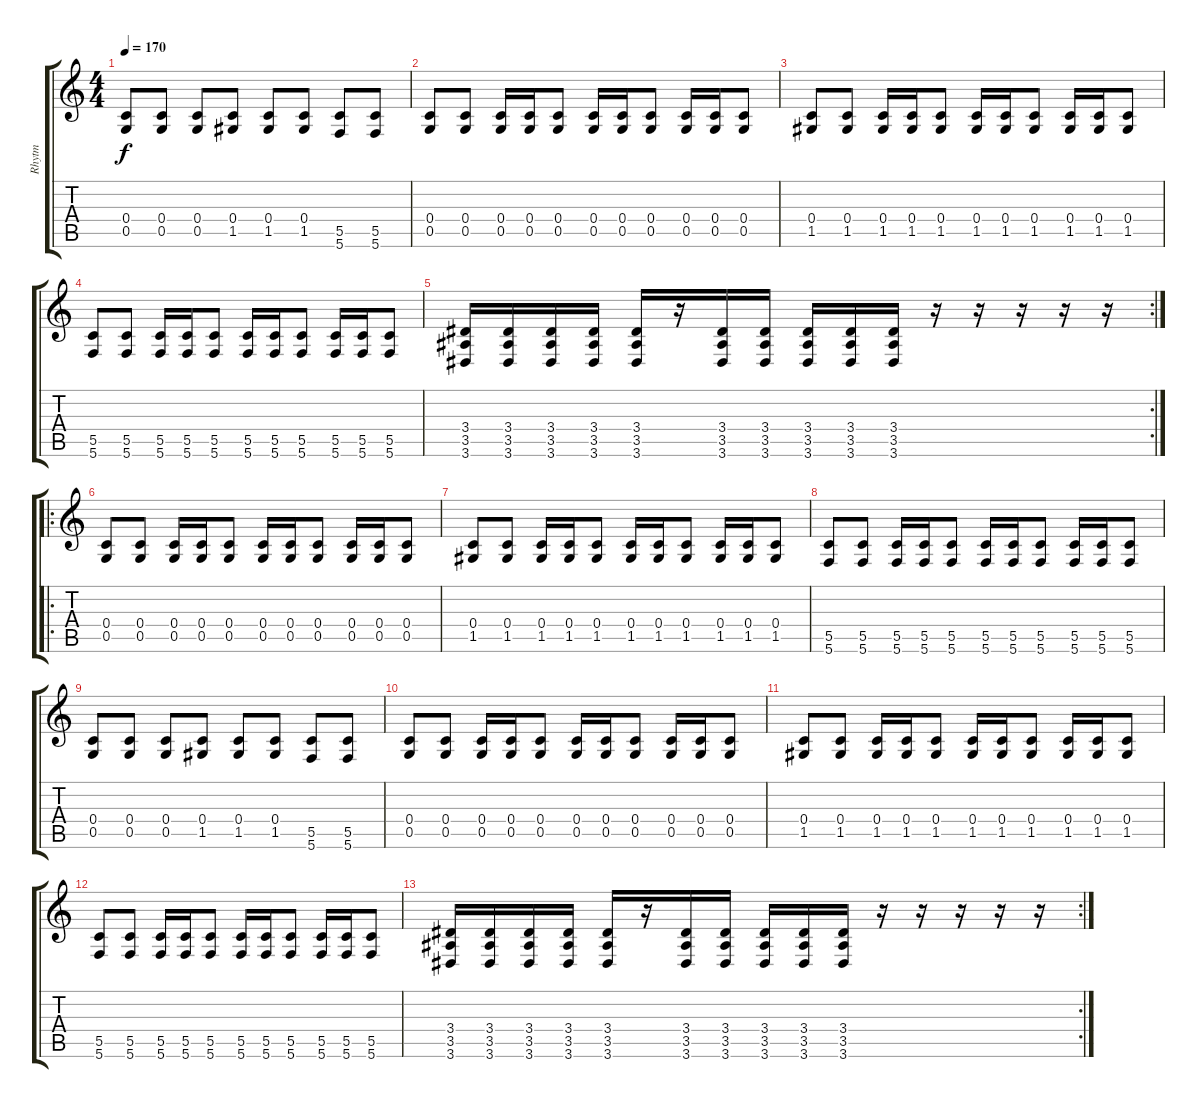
\track ("Rhytm" "Rhytm") {instrument distortionguitar}
\staff {score tabs}
\tuning (D4 A3 F3 C3 G2 C2) {hide}
\ts (4 4)
\tempo 170
\clef g2
\ks c
(0.4 0.5).8{dy f} (0.4 0.5).8 (0.4 0.5).8 (0.4 1.5).8 (0.4 1.5).8 (0.4 1.5).8 (5.5 5.6).8 (5.5 5.6).8 |
(0.4 0.5).8 (0.4 0.5).8 (0.4 0.5).16 (0.4 0.5).16 (0.4 0.5).8 (0.4 0.5).16 (0.4 0.5).16 (0.4 0.5).8 (0.4 0.5).16 (0.4 0.5).16 (0.4 0.5).8 |
(0.4 1.5).8 (0.4 1.5).8 (0.4 1.5).16 (0.4 1.5).16 (0.4 1.5).8 (0.4 1.5).16 (0.4 1.5).16 (0.4 1.5).8 (0.4 1.5).16 (0.4 1.5).16 (0.4 1.5).8 |
(5.5 5.6).8 (5.5 5.6).8 (5.5 5.6).16 (5.5 5.6).16 (5.5 5.6).8 (5.5 5.6).16 (5.5 5.6).16 (5.5 5.6).8 (5.5 5.6).16 (5.5 5.6).16 (5.5 5.6).8 |
\rc 2
(3.4 3.5 3.6).16 (3.4 3.5 3.6).16 (3.4 3.5 3.6).16 (3.4 3.5 3.6).16 (3.4 3.5 3.6).16 r.16 (3.4 3.5 3.6).16 (3.4 3.5 3.6).16 (3.4 3.5 3.6).16 (3.4 3.5 3.6).16 (3.4 3.5 3.6).16 r.16 r.16 r.16 r.16 r.16 |
\ro
(0.4 0.5).8{instrument distortionguitar} (0.4 0.5).8 (0.4 0.5).16 (0.4 0.5).16 (0.4 0.5).8 (0.4 0.5).16 (0.4 0.5).16 (0.4 0.5).8 (0.4 0.5).16 (0.4 0.5).16 (0.4 0.5).8 |
(0.4 1.5).8 (0.4 1.5).8 (0.4 1.5).16 (0.4 1.5).16 (0.4 1.5).8 (0.4 1.5).16 (0.4 1.5).16 (0.4 1.5).8 (0.4 1.5).16 (0.4 1.5).16 (0.4 1.5).8 |
(5.5 5.6).8 (5.5 5.6).8 (5.5 5.6).16 (5.5 5.6).16 (5.5 5.6).8 (5.5 5.6).16 (5.5 5.6).16 (5.5 5.6).8 (5.5 5.6).16 (5.5 5.6).16 (5.5 5.6).8 |
(0.4 0.5).8 (0.4 0.5).8 (0.4 0.5).8 (0.4 1.5).8 (0.4 1.5).8 (0.4 1.5).8 (5.5 5.6).8 (5.5 5.6).8 |
(0.4 0.5).8 (0.4 0.5).8 (0.4 0.5).16 (0.4 0.5).16 (0.4 0.5).8 (0.4 0.5).16 (0.4 0.5).16 (0.4 0.5).8 (0.4 0.5).16 (0.4 0.5).16 (0.4 0.5).8 |
(0.4 1.5).8 (0.4 1.5).8 (0.4 1.5).16 (0.4 1.5).16 (0.4 1.5).8 (0.4 1.5).16 (0.4 1.5).16 (0.4 1.5).8 (0.4 1.5).16 (0.4 1.5).16 (0.4 1.5).8 |
(5.5 5.6).8 (5.5 5.6).8 (5.5 5.6).16 (5.5 5.6).16 (5.5 5.6).8 (5.5 5.6).16 (5.5 5.6).16 (5.5 5.6).8 (5.5 5.6).16 (5.5 5.6).16 (5.5 5.6).8 |
\rc 2
(3.4 3.5 3.6).16 (3.4 3.5 3.6).16 (3.4 3.5 3.6).16 (3.4 3.5 3.6).16 (3.4 3.5 3.6).16 r.16 (3.4 3.5 3.6).16 (3.4 3.5 3.6).16 (3.4 3.5 3.6).16 (3.4 3.5 3.6).16 (3.4 3.5 3.6).16 r.16 r.16 r.16 r.16 r.16
